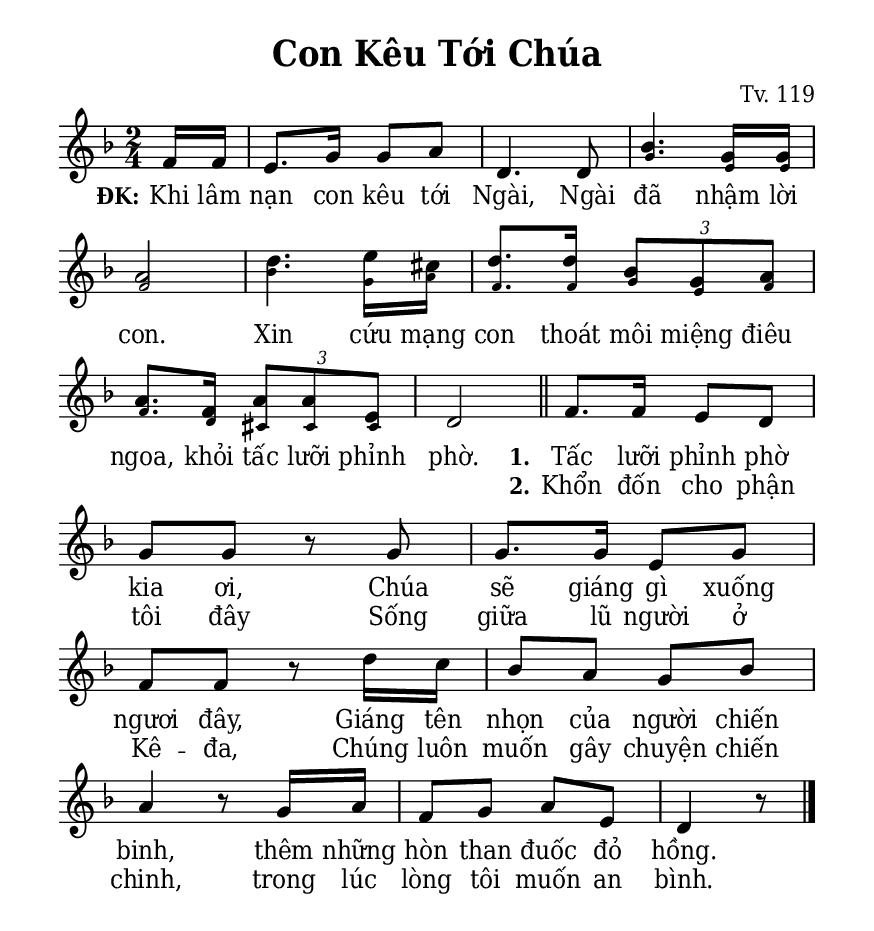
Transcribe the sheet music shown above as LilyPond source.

% Cài đặt chung\
\version "2.22.1"
\include "english.ly"

\header {
  title = "Con Kêu Tới Chúa"
  composer = "Tv. 119"
  %arranger = "Lm. Kim Long"
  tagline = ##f
}

% Nhạc phiên khúc
nhacPhienKhucSop = \relative c' {
  \partial 8 f16 f |
  e8. g16 g8 a |
  d,4. d8 |
  bf'4. g16 g |
  a2 |
  d4. e16 cs |
  d8. d16 \tuplet 3/2 { bf8 g a } |
  a8. f16 \tuplet 3/2 { a8 a e } |
  d2 \bar "||"
  
  f8. f16 e8 d |
  g g r g |
  g8. g16 e8 g |
  f f r d'16 c |
  bf8 a g bf |
  a4 r8 g16 a |
  f8 g a e |
  d4 r8 \bar "|."
}

nhacPhienKhucAlto = \relative c' {
  f16 f |
  e8. g16 g8 a |
  d,4. d8 |
  g4. e16 e |
  f2 |
  bf4. g16 a |
  f8. f16 \tuplet 3/2 { g8 e f } |
  f8. d16 \tuplet 3/2 { cs8 cs cs } |
  d2
}

% Lời phiên khúc
loiPhienKhucSop = \lyrics {
  \set stanza = "ĐK:"
  Khi lâm nạn con kêu tới Ngài,
  Ngài đã nhậm lời con.
  Xin cứu mạng con thoát môi miệng điêu ngoa,
  khỏi tấc lưỡi phỉnh phờ.
  <<
    {
      \set stanza = "1."
      Tấc lưỡi phỉnh phờ kia ơi,
      Chúa sẽ giáng gì xuống ngươi đây,
      Giáng tên nhọn của người chiến binh,
      thêm những hòn than đuốc đỏ hồng.
    }
    \new Lyrics {
	    \set associatedVoice = "beSop"
	    \set stanza = "2."
	    Khổn đốn cho phận tôi đây
	    Sống giữa lũ người ở Kê -- đa,
	    Chúng luôn muốn gây chuyện chiến chinh,
	    trong lúc lòng tôi muốn an bình.
    }
  >>
}

% Dàn trang
\paper {
  #(set-paper-size "a5")
  top-margin = 15\mm
  bottom-margin = 10\mm
  left-margin = 10\mm
  right-margin = 10\mm
  indent = #0
  #(define fonts
	 (make-pango-font-tree "Deja Vu Serif Condensed"
	 		       "Deja Vu Serif Condensed"
			       "Deja Vu Serif Condensed"
			       (/ 20 20)))
  print-page-number = ##f
  %page-count = #1
}

TongNhip = {
  \key f \major \time 2/4
  \set Timing.beamExceptions = #'()
  \set Timing.baseMoment = #(ly:make-moment 1/4)
}

% Đổi kích thước nốt cho bè phụ
notBePhu =
#(define-music-function (font-size music) (number? ly:music?)
   (for-some-music
     (lambda (m)
       (if (music-is-of-type? m 'rhythmic-event)
           (begin
             (set! (ly:music-property m 'tweaks)
                   (cons `(font-size . ,font-size)
                         (ly:music-property m 'tweaks)))
             #t)
           #f))
     music)
   music)

\score {
  \new ChoirStaff <<
    \new Staff \with {
        \consists "Merge_rests_engraver"
        printPartCombineTexts = ##f
      }
      <<
      \new Voice \TongNhip \partCombine 
        \nhacPhienKhucSop
        \notBePhu -3 { \nhacPhienKhucAlto }
      \new NullVoice = beSop \nhacPhienKhucSop
      \new Lyrics \lyricsto beSop \loiPhienKhucSop
      >>
  >>
  \layout {
    %\override Staff.TimeSignature.transparent = ##t
    \override Lyrics.LyricSpace.minimum-distance = #0.8
    \override Score.BarNumber.break-visibility = ##(#f #f #f)
    \override Score.SpacingSpanner.uniform-stretching = ##t
  } 
}
